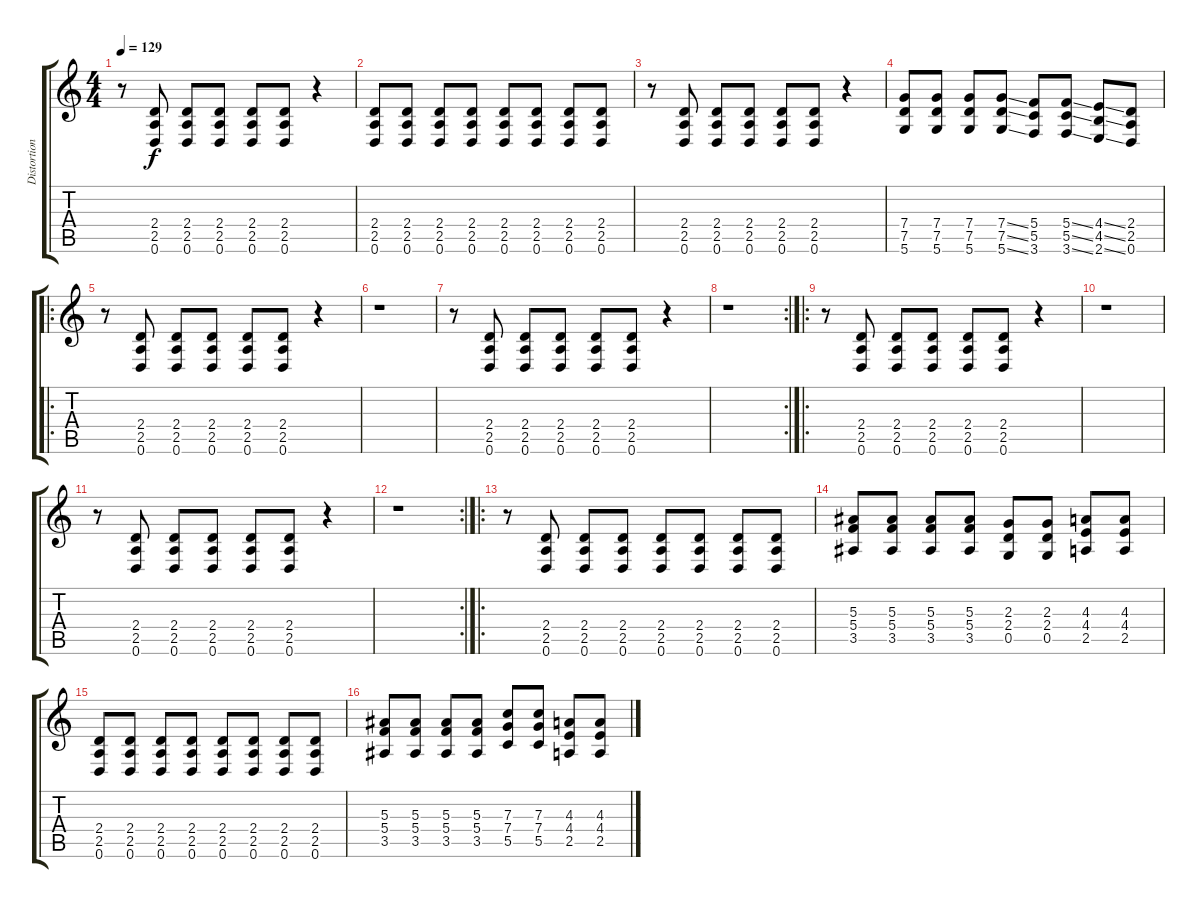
\track ("Distortion Guitar 1" "Distortion") {instrument distortionguitar}
\staff {score tabs}
\tuning (D4 A3 F3 C3 G2 D2) {hide}
\ts (4 4)
\tempo 129
\clef g2
\ks c
r.8{dy f} (2.4 2.5 0.6).8 (2.4 2.5 0.6).8 (2.4 2.5 0.6).8 (2.4 2.5 0.6).8 (2.4 2.5 0.6).8 r.4 |
(2.4 2.5 0.6).8 (2.4 2.5 0.6).8 (2.4 2.5 0.6).8 (2.4 2.5 0.6).8 (2.4 2.5 0.6).8 (2.4 2.5 0.6).8 (2.4 2.5 0.6).8 (2.4 2.5 0.6).8 |
r.8 (2.4 2.5 0.6).8 (2.4 2.5 0.6).8 (2.4 2.5 0.6).8 (2.4 2.5 0.6).8 (2.4 2.5 0.6).8 r.4 |
(7.4 7.5 5.6).8 (7.4 7.5 5.6).8 (7.4 7.5 5.6).8 (7.4{ss} 7.5{ss} 5.6{ss}).8 (5.4 5.5 3.6).8 (5.4{ss} 5.5{ss} 3.6{ss}).8 (4.4{ss} 4.5{ss} 2.6{ss}).8 (2.4 2.5 0.6).8 |
\ro
r.8 (2.4 2.5 0.6).8 (2.4 2.5 0.6).8 (2.4 2.5 0.6).8 (2.4 2.5 0.6).8 (2.4 2.5 0.6).8 r.4 |
r.1 |
r.8 (2.4 2.5 0.6).8 (2.4 2.5 0.6).8 (2.4 2.5 0.6).8 (2.4 2.5 0.6).8 (2.4 2.5 0.6).8 r.4 |
\rc 2
r.1 |
\ro
r.8 (2.4 2.5 0.6).8 (2.4 2.5 0.6).8 (2.4 2.5 0.6).8 (2.4 2.5 0.6).8 (2.4 2.5 0.6).8 r.4 |
r.1 |
r.8 (2.4 2.5 0.6).8 (2.4 2.5 0.6).8 (2.4 2.5 0.6).8 (2.4 2.5 0.6).8 (2.4 2.5 0.6).8 r.4 |
\rc 2
r.1 |
\ro
r.8 (2.4 2.5 0.6).8 (2.4 2.5 0.6).8 (2.4 2.5 0.6).8 (2.4 2.5 0.6).8 (2.4 2.5 0.6).8 (2.4 2.5 0.6).8 (2.4 2.5 0.6).8 |
(5.3 5.4 3.5).8 (5.3 5.4 3.5).8 (5.3 5.4 3.5).8 (5.3 5.4 3.5).8 (2.3 2.4 0.5).8 (2.3 2.4 0.5).8 (4.3 4.4 2.5).8 (4.3 4.4 2.5).8 |
(2.4 2.5 0.6).8 (2.4 2.5 0.6).8 (2.4 2.5 0.6).8 (2.4 2.5 0.6).8 (2.4 2.5 0.6).8 (2.4 2.5 0.6).8 (2.4 2.5 0.6).8 (2.4 2.5 0.6).8 |
(5.3 5.4 3.5).8 (5.3 5.4 3.5).8 (5.3 5.4 3.5).8 (5.3 5.4 3.5).8 (7.3 7.4 5.5).8 (7.3 7.4 5.5).8 (4.3 4.4 2.5).8 (4.3 4.4 2.5).8
